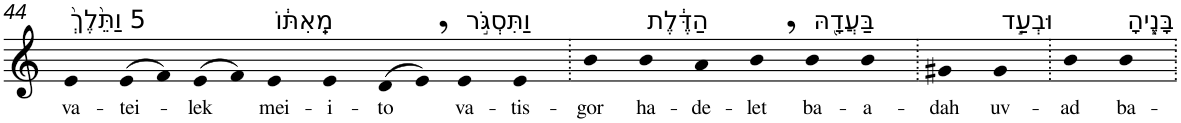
**kern	**text
*part1	*part1
*staff1	*staff1
*I"Piano	*
*I'Pno	*
!!LO:PB:g=z
*clefG2	*
*k[]	*
=44	=44
!LO:TX:a:t=5 וַתֵּ֙לֶךְ֙	!
!	!LO:LY:b
4e	va-
!	!LO:LY:b
(>8e	-tei-
8f)	.
!	!LO:LY:b
(>8e	-lek
8f)	.
!LO:TX:a:t=מֵֽאִתּ֔וֹ	!
!	!LO:LY:b
4e	mei-
!	!LO:LY:b
4e	-i-
!	!LO:LY:b
(>8d	-to
8e,)	.
!LO:TX:a:t=וַתִּסְגֹּ֣ר	!
!	!LO:LY:b
4e	va-
!	!LO:LY:b
4e	-tis-
=45.	=45.
!	!LO:LY:b
4b	-gor
!LO:TX:a:t=הַדֶּ֔לֶת	!
!	!LO:LY:b
4b	ha-
!	!LO:LY:b
4a	-de-
!	!LO:LY:b
4b,	-let
!LO:TX:a:t=בַּעֲדָ֖הּ	!
!	!LO:LY:b
4b	ba-
!	!LO:LY:b
4b	-a-
=46.	=46.
!	!LO:LY:b
4g#X	-dah
!LO:TX:a:t=וּבְעַ֣ד	!
!	!LO:LY:b
4g#	uv-
=47.	=47.
!	!LO:LY:b
4b	-ad
!LO:TX:a:t=בָּנֶ֑יהָ	!
!	!LO:LY:b
4b	ba-
=.	=.
*-	*-
